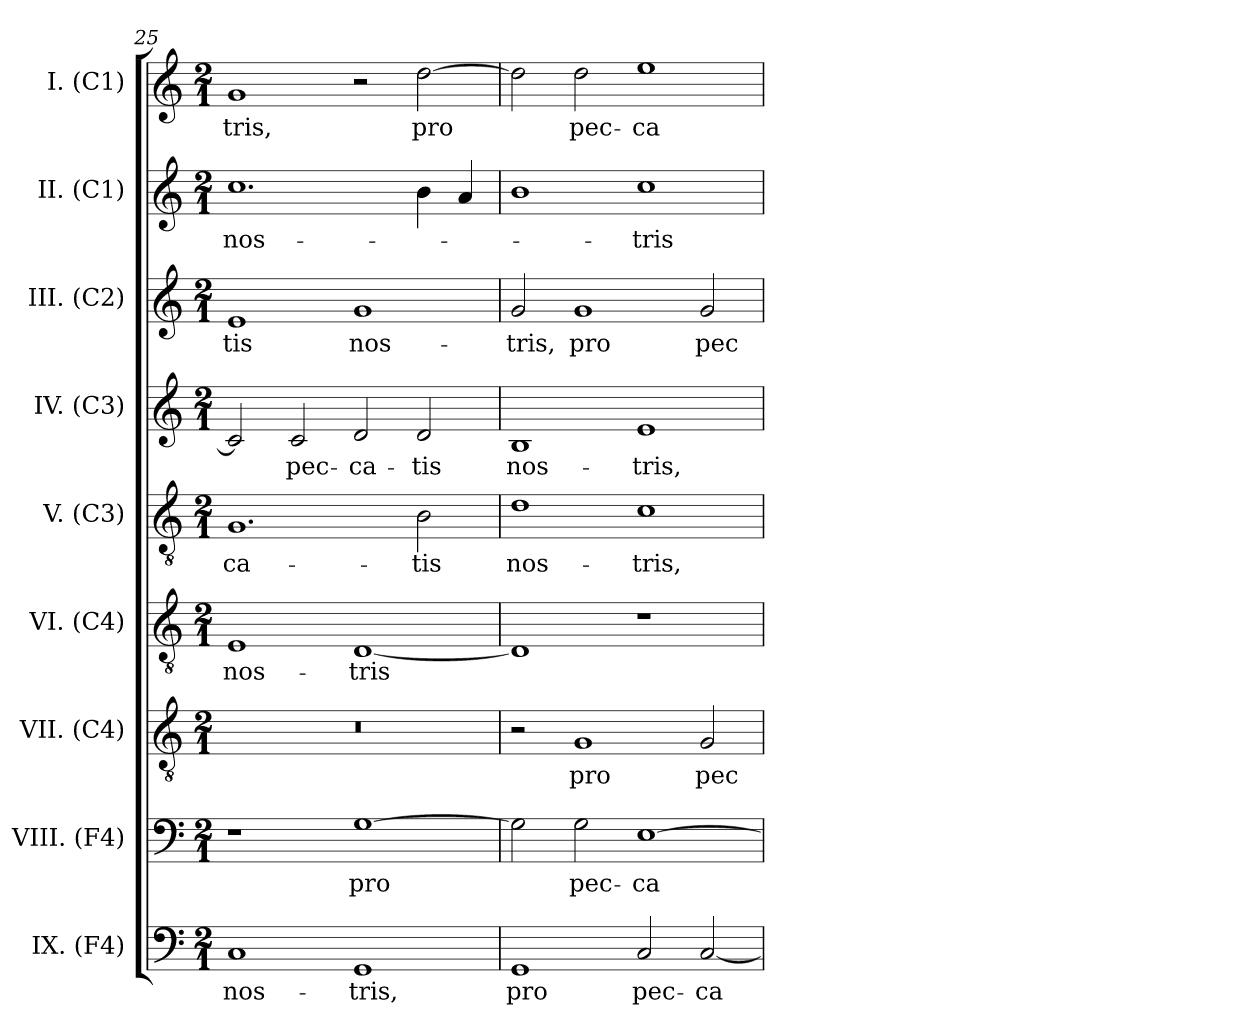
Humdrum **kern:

**kern	**text	**kern	**text	**kern	**text	**kern	**text	**kern	**text	**kern	**text	**kern	**text	**kern	**text	**kern	**text
*part9	*part9	*part8	*part8	*part7	*part7	*part6	*part6	*part5	*part5	*part4	*part4	*part3	*part3	*part2	*part2	*part1	*part1
*staff9	*staff9	*staff8	*staff8	*staff7	*staff7	*staff6	*staff6	*staff5	*staff5	*staff4	*staff4	*staff3	*staff3	*staff2	*staff2	*staff1	*staff1
*I"IX. (F4)	*	*I"VIII. (F4)	*	*I"VII. (C4)	*	*I"VI. (C4)	*	*I"V. (C3)	*	*I"IV. (C3)	*	*I"III. (C2)	*	*I"II. (C1)	*	*I"I. (C1)	*
*I'IX.	*	*I'VIII.	*	*I'VII.	*	*I'VI.	*	*I'V.	*	*I'IV.	*	*I'III.	*	*I'II.	*	*I'I.	*
*clefF4	*	*clefF4	*	*clefGv2	*	*clefGv2	*	*clefGv2	*	*clefG2	*	*clefG2	*	*clefG2	*	*clefG2	*
*	*	*	*	*	*	*	*	*ITrd7c12	*	*	*	*	*	*	*	*	*
*k[]	*	*k[]	*	*k[]	*	*k[]	*	*k[]	*	*k[]	*	*k[]	*	*k[]	*	*k[]	*
*C:	*	*C:	*	*C:	*	*C:	*	*C:	*	*C:	*	*C:	*	*C:	*	*C:	*
*M2/1	*	*M2/1	*	*M2/1	*	*M2/1	*	*M2/1	*	*M2/1	*	*M2/1	*	*M2/1	*	*M2/1	*
=25	=25	=25	=25	=25	=25	=25	=25	=25	=25	=25	=25	=25	=25	=25	=25	=25	=25
!	!LO:LY:b:color=#000000	!	!	!LO:N:vis=1	!	!	!	!	!	!	!	!	!	!	!	!	!
!	!	!	!	!	!	!	!LO:LY:b:color=#000000	!	!	!	!	!	!	!	!	!	!
!	!	!	!	!	!	!	!	!	!LO:LY:b:color=#000000	!	!	!	!	!	!	!	!
!	!	!	!	!	!	!	!	!	!	!	!	!	!LO:LY:b:color=#000000	!	!	!	!
!	!	!	!	!	!	!	!	!	!	!	!	!	!	!	!LO:LY:b:color=#000000	!	!
!	!	!	!	!	!	!	!	!	!	!	!	!	!	!	!	!	!LO:LY:b:color=#000000
1Ci	nos-	1r	.	0r	.	1Ei	nos-	1.GGi	-ca-	2ci/]	.	1ei	-tis	1.cci	nos-	1gi	-tris,
!	!	!	!	!	!	!	!	!	!	!	!LO:LY:b:color=#000000	!	!	!	!	!	!
.	.	.	.	.	.	.	.	.	.	2ci/	pec-	.	.	.	.	.	.
!	!LO:LY:b:color=#000000	!	!	!	!	!	!	!	!	!	!	!	!	!	!	!	!
!	!	!	!LO:LY:b:color=#000000	!	!	!	!	!	!	!	!	!	!	!	!	!	!
!	!	!	!	!	!	!	!LO:LY:b:color=#000000	!	!	!	!	!	!	!	!	!	!
!	!	!	!	!	!	!	!	!	!	!	!LO:LY:b:color=#000000	!	!	!	!	!	!
!	!	!	!	!	!	!	!	!	!	!	!	!	!LO:LY:b:color=#000000	!	!	!	!
1GGi	-tris,	[1Gi	pro	.	.	[1Di	-tris	.	.	2di/	-ca-	1gi	nos-	.	.	2r	.
!	!	!	!	!	!	!	!	!	!LO:LY:b:color=#000000	!	!	!	!	!	!	!	!
!	!	!	!	!	!	!	!	!	!	!	!LO:LY:b:color=#000000	!	!	!	!	!	!
!	!	!	!	!	!	!	!	!	!	!	!	!	!	!	!	!	!LO:LY:b:color=#000000
.	.	.	.	.	.	.	.	2BBi\	-tis	2di/	-tis	.	.	4bi\	.	[2ddi\	pro
.	.	.	.	.	.	.	.	.	.	.	.	.	.	4ai/	.	.	.
!!LO:LB:g=z
=26	=26	=26	=26	=26	=26	=26	=26	=26	=26	=26	=26	=26	=26	=26	=26	=26	=26
!	!LO:LY:b:color=#000000	!	!	!	!	!	!	!	!	!	!	!	!	!	!	!	!
!	!	!	!	!	!	!	!	!	!LO:LY:b:color=#000000	!	!	!	!	!	!	!	!
!	!	!	!	!	!	!	!	!	!	!	!LO:LY:b:color=#000000	!	!	!	!	!	!
!	!	!	!	!	!	!	!	!	!	!	!	!	!LO:LY:b:color=#000000	!	!	!	!
1GGi	pro	2Gi\]	.	2r	.	1Di]	.	1Di	nos-	1Bi	nos-	2gi/	-tris,	1bi	.	2ddi\]	.
!	!	!	!LO:LY:b:color=#000000	!	!	!	!	!	!	!	!	!	!	!	!	!	!
!	!	!	!	!	!LO:LY:b:color=#000000	!	!	!	!	!	!	!	!	!	!	!	!
!	!	!	!	!	!	!	!	!	!	!	!	!	!LO:LY:b:color=#000000	!	!	!	!
!	!	!	!	!	!	!	!	!	!	!	!	!	!	!	!	!	!LO:LY:b:color=#000000
.	.	2Gi\	pec-	1Gi	pro	.	.	.	.	.	.	1gi	pro	.	.	2ddi\	pec-
!	!LO:LY:b:color=#000000	!	!	!	!	!	!	!	!	!	!	!	!	!	!	!	!
!	!	!	!LO:LY:b:color=#000000	!	!	!	!	!	!	!	!	!	!	!	!	!	!
!	!	!	!	!	!	!	!	!	!LO:LY:b:color=#000000	!	!	!	!	!	!	!	!
!	!	!	!	!	!	!	!	!	!	!	!LO:LY:b:color=#000000	!	!	!	!	!	!
!	!	!	!	!	!	!	!	!	!	!	!	!	!	!	!LO:LY:b:color=#000000	!	!
!	!	!	!	!	!	!	!	!	!	!	!	!	!	!	!	!	!LO:LY:b:color=#000000
2Ci/	pec-	[1Ei	-ca-	.	.	1r	.	1Ci	-tris,	1ei	-tris,	.	.	1cci	-tris	1eei	-ca-
!	!LO:LY:b:color=#000000	!	!	!	!	!	!	!	!	!	!	!	!	!	!	!	!
!	!	!	!	!	!LO:LY:b:color=#000000	!	!	!	!	!	!	!	!	!	!	!	!
!	!	!	!	!	!	!	!	!	!	!	!	!	!LO:LY:b:color=#000000	!	!	!	!
[2Ci/	-ca-	.	.	2Gi/	pec-	.	.	.	.	.	.	2gi/	pec-	.	.	.	.
=	=	=	=	=	=	=	=	=	=	=	=	=	=	=	=	=	=
*-	*-	*-	*-	*-	*-	*-	*-	*-	*-	*-	*-	*-	*-	*-	*-	*-	*-
